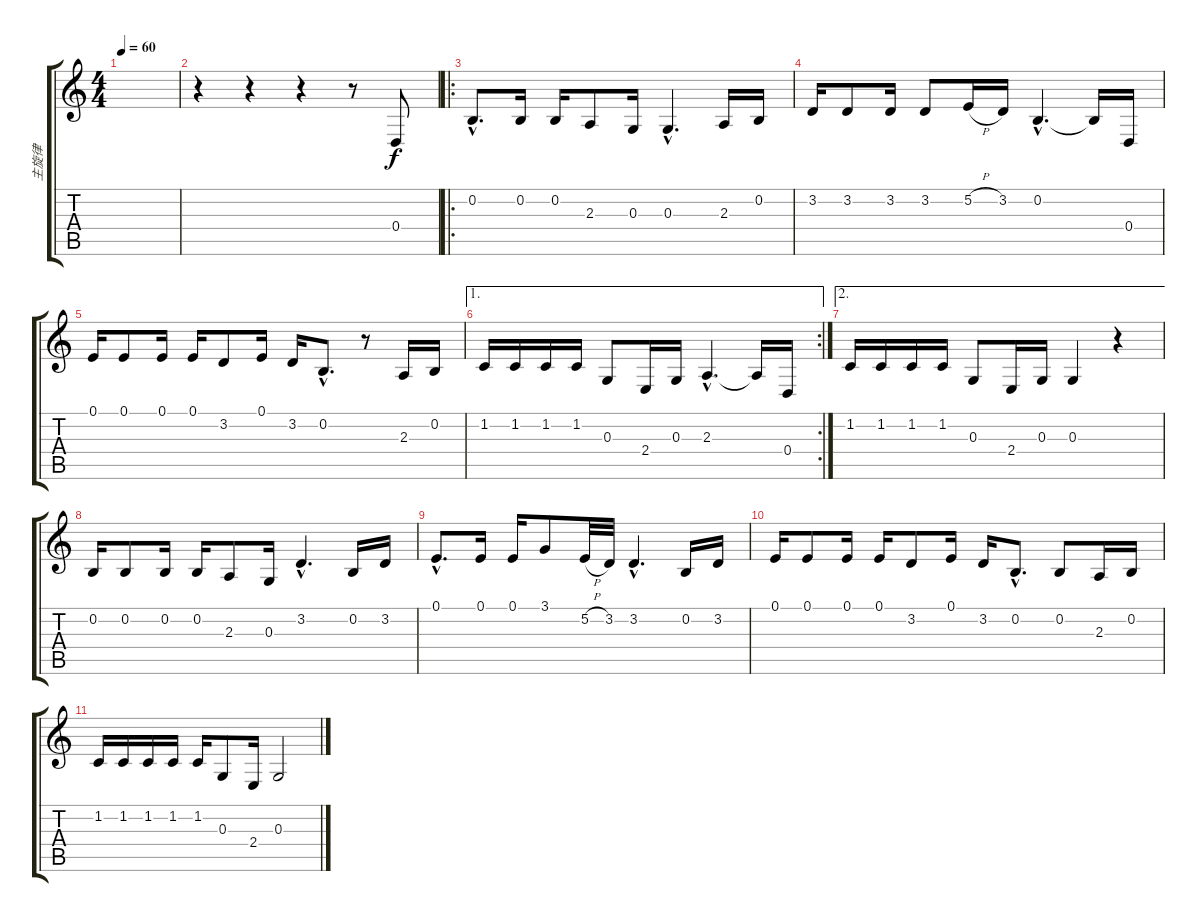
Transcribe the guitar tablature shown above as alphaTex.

\track ("主旋律" "主旋律") {instrument acousticgrandpiano}
\staff {score tabs}
\tuning (E4 B3 G3 D3 A2 E2) {hide}
\ts (4 4)
\tempo 60
\clef g2
\ks c
|
r.4 r.4 r.4 r.8 0.4.8 |
\ro
0.2{hac}.8{d} 0.2.16 0.2.16 2.3.8 0.3.16 0.3{hac}.4{d} 2.3.16 0.2.16 |
3.2.16 3.2.8 3.2.16 3.2.8 5.2{h}.16 3.2.16 0.2{hac}.4{d} 0.2{t}.16 0.4.16 |
0.1.16 0.1.8 0.1.16 0.1.16 3.2.8 0.1.16 3.2.16 0.2{hac}.8{d} r.8 2.3.16 0.2.16 |
\ae 1
\rc 2
1.2.16 1.2.16 1.2.16 1.2.16 0.3.8 2.4.16 0.3.16 2.3{hac}.4{d} 2.3{t}.16 0.4.16 |
\ae 2
1.2.16 1.2.16 1.2.16 1.2.16 0.3.8 2.4.16 0.3.16 0.3.4 r.4 |
0.2.16 0.2.8 0.2.16 0.2.16 2.3.8 0.3.16 3.2{hac}.4{d} 0.2.16 3.2.16 |
0.1{hac}.8{d} 0.1.16 0.1.16 3.1.8 5.2{h}.32 3.2.32 3.2{hac}.4{d} 0.2.16 3.2.16 |
0.1.16 0.1.8 0.1.16 0.1.16 3.2.8 0.1.16 3.2.16 0.2{hac}.8{d} 0.2.8 2.3.16 0.2.16 |
1.2.16 1.2.16 1.2.16 1.2.16 1.2.16 0.3.8 2.4.16 0.3.2
